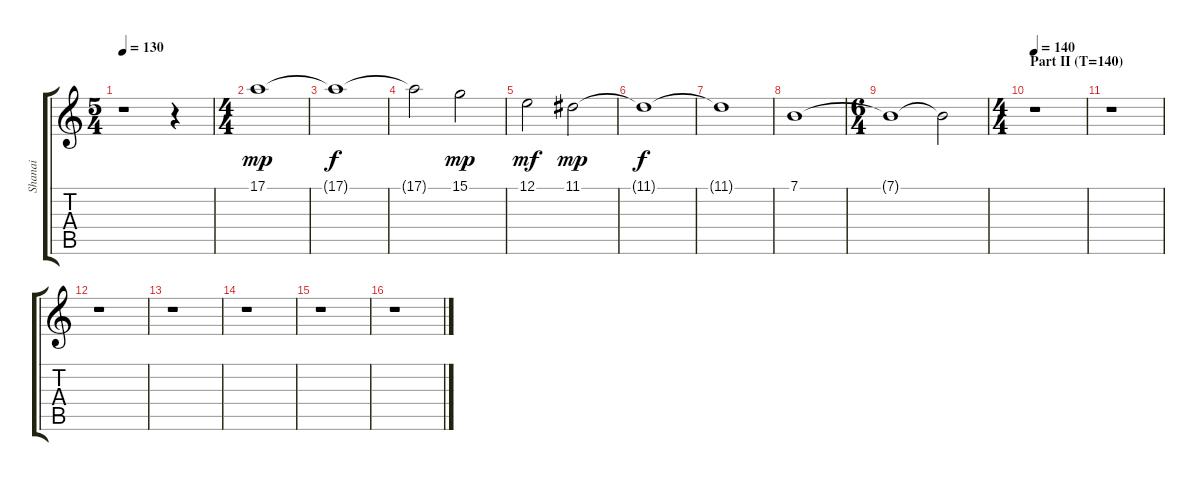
\track ("Shanai" "Shanai") {instrument shanai}
\staff {score tabs}
\tuning (E4 B3 G3 D3 A2 E2) {hide}
\ts (5 4)
\tempo 130
\clef g2
\ks c
r.1{dy mp volume 7} r.4{volume 13} |
\ts (4 4)
17.1.1 |
17.1{t}.1{dy f} |
17.1{t}.2{volume 10} 15.1.2{dy mp} |
12.1.2{dy mf volume 13} 11.1.2{dy mp} |
11.1{t}.1{dy f volume 9} |
11.1{t}.1{volume 2} |
7.1.1{volume 9} |
\ts (6 4)
7.1{t}.1{volume 1} 7.1{t}.2 |
\ts (4 4)
\section ("" "Part II (T=140)")
\tempo 140
r.1 |
r.1 |
r.1 |
r.1 |
r.1 |
r.1 |
r.1
